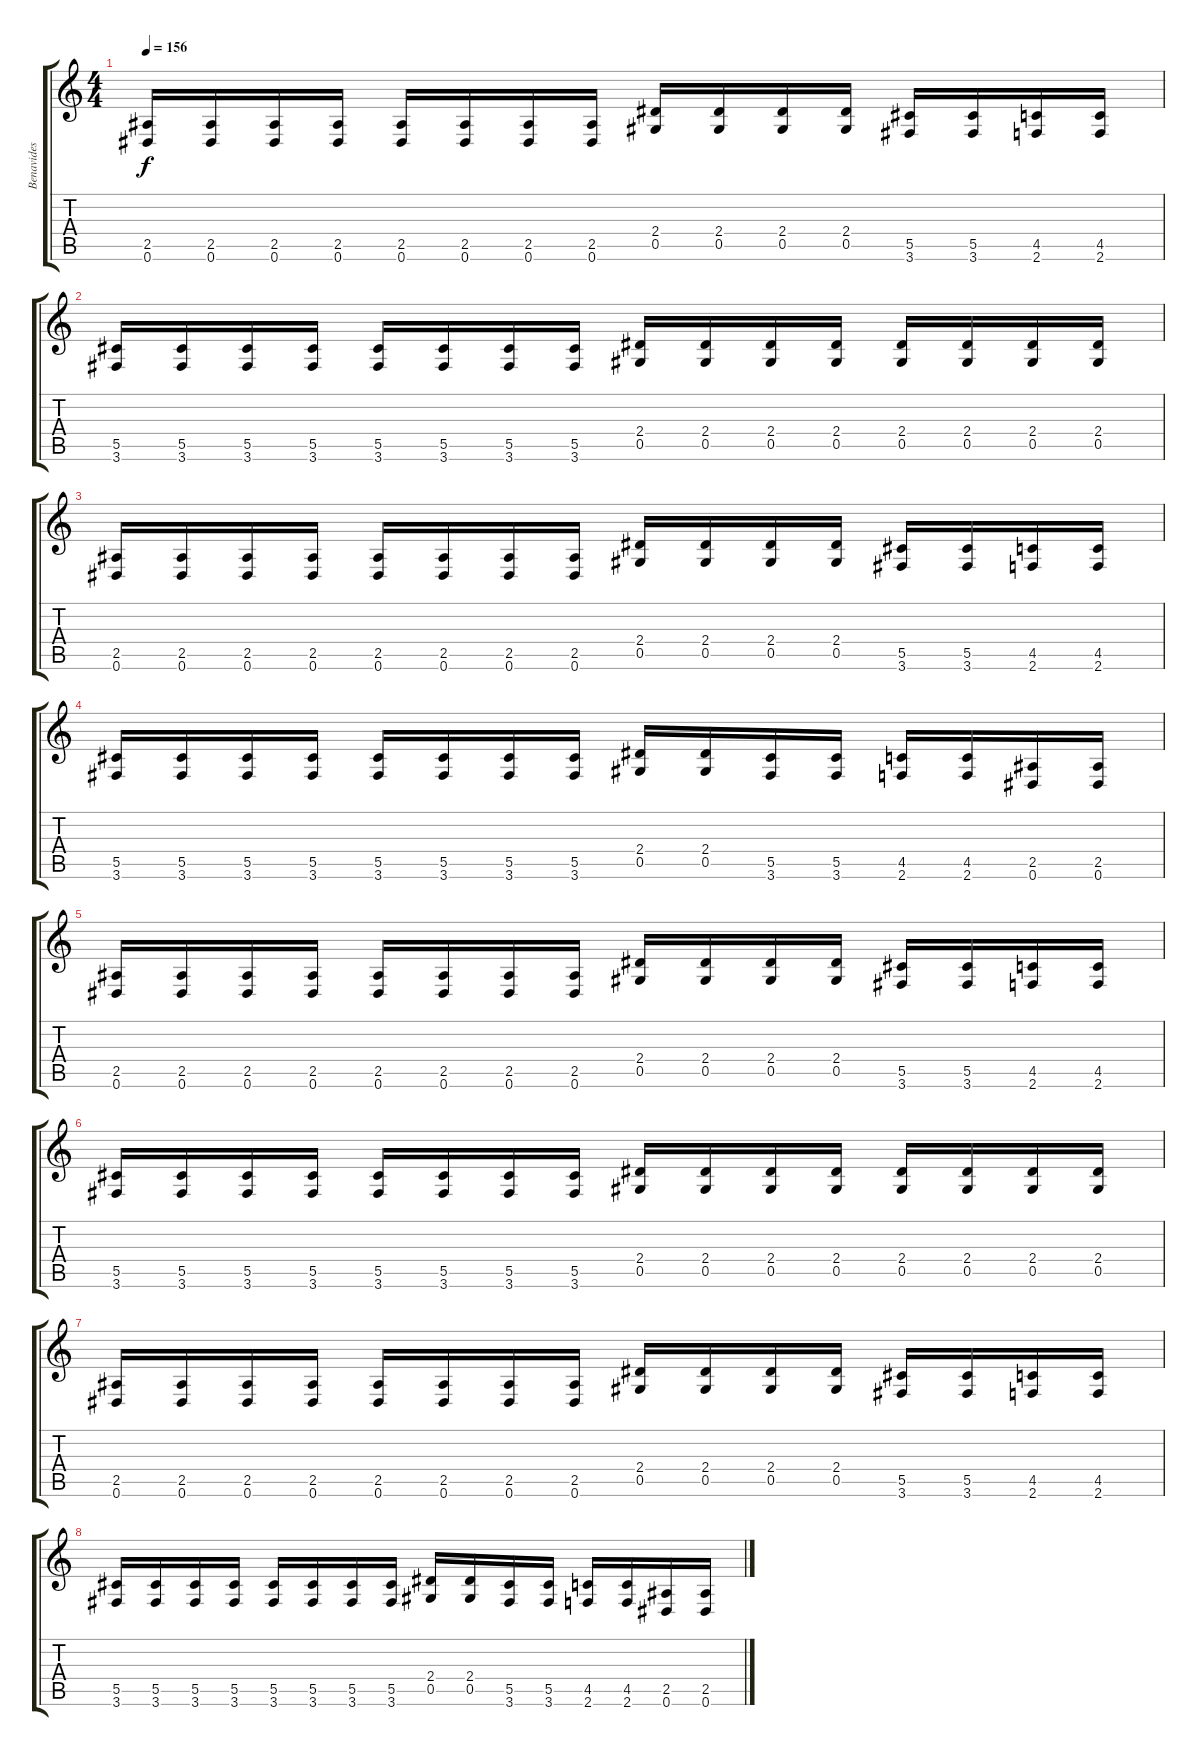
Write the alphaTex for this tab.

\track ("Benavides" "Benavides") {instrument distortionguitar}
\staff {score tabs}
\tuning (Eb4 Bb3 Gb3 Db3 Ab2 Eb2) {hide}
\ts (4 4)
\tempo 156
\clef g2
\ks c
(2.5 0.6).16{dy f} (2.5 0.6).16 (2.5 0.6).16 (2.5 0.6).16 (2.5 0.6).16 (2.5 0.6).16 (2.5 0.6).16 (2.5 0.6).16 (2.4 0.5).16 (2.4 0.5).16 (2.4 0.5).16 (2.4 0.5).16 (5.5 3.6).16 (5.5 3.6).16 (4.5 2.6).16 (4.5 2.6).16 |
(5.5 3.6).16 (5.5 3.6).16 (5.5 3.6).16 (5.5 3.6).16 (5.5 3.6).16 (5.5 3.6).16 (5.5 3.6).16 (5.5 3.6).16 (2.4 0.5).16 (2.4 0.5).16 (2.4 0.5).16 (2.4 0.5).16 (2.4 0.5).16 (2.4 0.5).16 (2.4 0.5).16 (2.4 0.5).16 |
(2.5 0.6).16 (2.5 0.6).16 (2.5 0.6).16 (2.5 0.6).16 (2.5 0.6).16 (2.5 0.6).16 (2.5 0.6).16 (2.5 0.6).16 (2.4 0.5).16 (2.4 0.5).16 (2.4 0.5).16 (2.4 0.5).16 (5.5 3.6).16 (5.5 3.6).16 (4.5 2.6).16 (4.5 2.6).16 |
(5.5 3.6).16 (5.5 3.6).16 (5.5 3.6).16 (5.5 3.6).16 (5.5 3.6).16 (5.5 3.6).16 (5.5 3.6).16 (5.5 3.6).16 (2.4 0.5).16 (2.4 0.5).16 (5.5 3.6).16 (5.5 3.6).16 (4.5 2.6).16 (4.5 2.6).16 (2.5 0.6).16 (2.5 0.6).16 |
(2.5 0.6).16 (2.5 0.6).16 (2.5 0.6).16 (2.5 0.6).16 (2.5 0.6).16 (2.5 0.6).16 (2.5 0.6).16 (2.5 0.6).16 (2.4 0.5).16 (2.4 0.5).16 (2.4 0.5).16 (2.4 0.5).16 (5.5 3.6).16 (5.5 3.6).16 (4.5 2.6).16 (4.5 2.6).16 |
(5.5 3.6).16 (5.5 3.6).16 (5.5 3.6).16 (5.5 3.6).16 (5.5 3.6).16 (5.5 3.6).16 (5.5 3.6).16 (5.5 3.6).16 (2.4 0.5).16 (2.4 0.5).16 (2.4 0.5).16 (2.4 0.5).16 (2.4 0.5).16 (2.4 0.5).16 (2.4 0.5).16 (2.4 0.5).16 |
(2.5 0.6).16 (2.5 0.6).16 (2.5 0.6).16 (2.5 0.6).16 (2.5 0.6).16 (2.5 0.6).16 (2.5 0.6).16 (2.5 0.6).16 (2.4 0.5).16 (2.4 0.5).16 (2.4 0.5).16 (2.4 0.5).16 (5.5 3.6).16 (5.5 3.6).16 (4.5 2.6).16 (4.5 2.6).16 |
(5.5 3.6).16 (5.5 3.6).16 (5.5 3.6).16 (5.5 3.6).16 (5.5 3.6).16 (5.5 3.6).16 (5.5 3.6).16 (5.5 3.6).16 (2.4 0.5).16 (2.4 0.5).16 (5.5 3.6).16 (5.5 3.6).16 (4.5 2.6).16 (4.5 2.6).16 (2.5 0.6).16 (2.5 0.6).16
